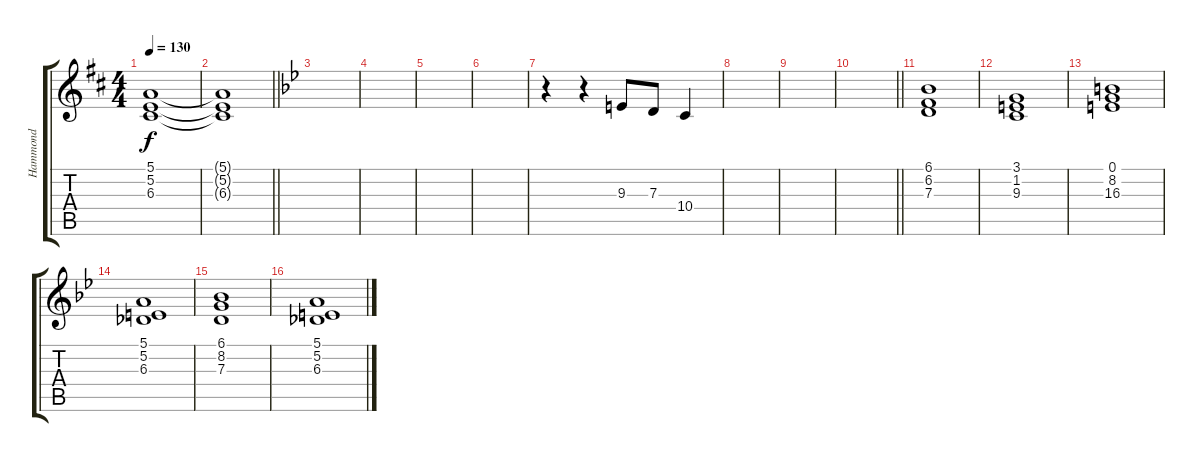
\track ("Hammond" "Hammond") {instrument drawbarorgan}
\staff {score tabs}
\tuning (E4 B3 G3 D3 A2 E2) {hide}
\ts (4 4)
\tempo 130
\clef g2
\ks d
(5.1{t} 5.2{t} 6.3{t}).1{dy f} |
\barLineRight lightlight
(5.1{t} 5.2{t} 6.3{t}).1 |
\ks gminor
|
|
|
|
r.4{instrument percussiveorgan} r.4 9.3.8 7.3.8 10.4.4 |
|
|
\barLineRight lightlight
|
(6.1 6.2 7.3).1{instrument drawbarorgan} |
(3.1 1.2 9.3).1 |
(0.1 8.2 16.3).1 |
(5.1 5.2 6.3).1 |
(6.1 8.2 7.3).1 |
(5.1 5.2 6.3).1
